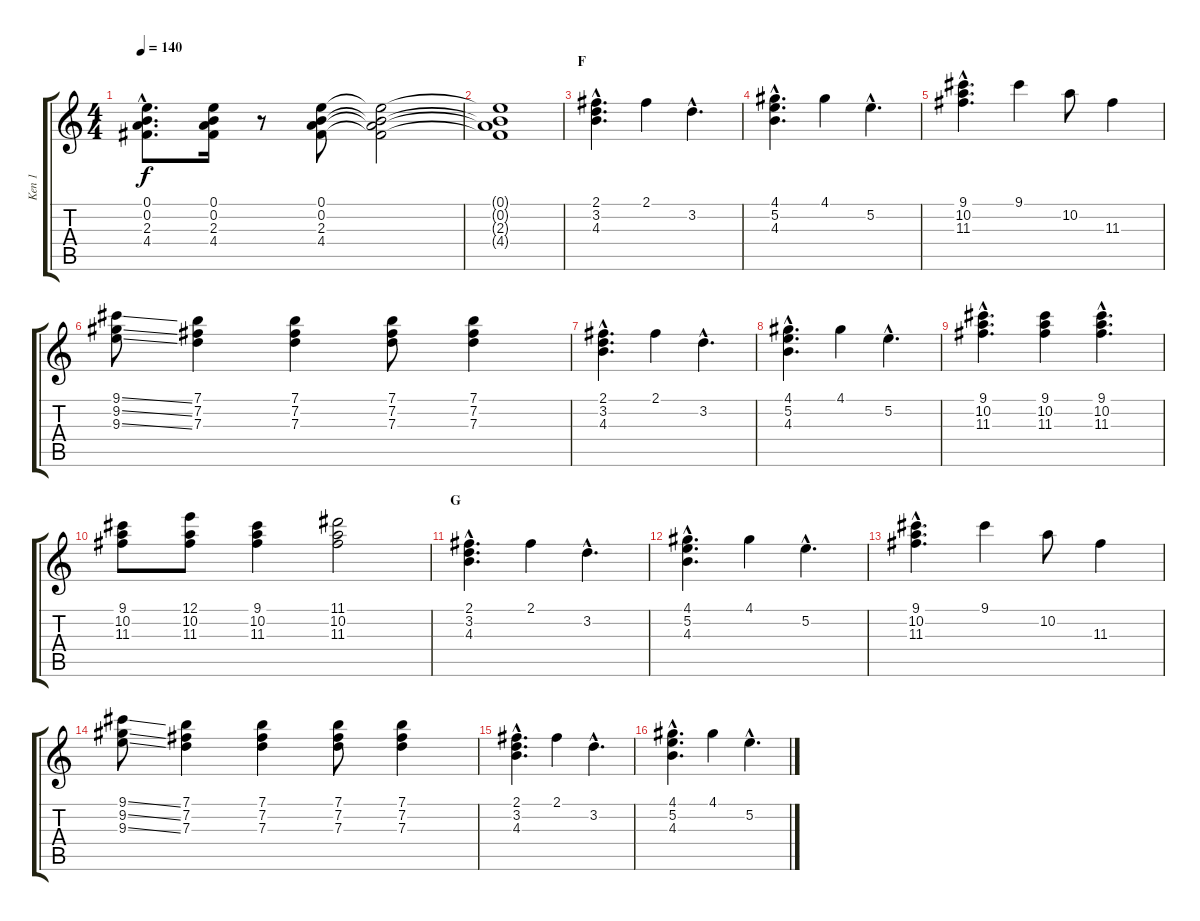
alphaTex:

\track ("Ken 1" "Ken 1") {instrument distortionguitar}
\staff {score tabs}
\tuning (E4 B3 G3 D3 A2 E2) {hide}
\ts (4 4)
\tempo 140
\clef g2
\ks c
(0.1{hac} 0.2{hac} 2.3{hac} 4.4{hac}).8{d dy f} (0.1 0.2 2.3 4.4).16 r.8 (0.1 0.2 2.3 4.4).8 (0.1{t} 0.2{t} 2.3{t} 4.4{t}).2 |
(0.1{t} 0.2{t} 2.3{t} 4.4{t}).1 |
\section ("" "F")
(2.1{hac} 3.2{hac} 4.3{hac}).4{d} 2.1.4 3.2{hac}.4{d} |
(4.1{hac} 5.2{hac} 4.3{hac}).4{d} 4.1.4 5.2{hac}.4{d} |
(9.1{hac} 10.2{hac} 11.3{hac}).4{d} 9.1.4 10.2.8 11.3.4 |
(9.1{ss} 9.2{ss} 9.3{ss}).8 (7.1 7.2 7.3).4 (7.1 7.2 7.3).4 (7.1 7.2 7.3).8 (7.1 7.2 7.3).4 |
(2.1{hac} 3.2{hac} 4.3{hac}).4{d} 2.1.4 3.2{hac}.4{d} |
(4.1{hac} 5.2{hac} 4.3{hac}).4{d} 4.1.4 5.2{hac}.4{d} |
(9.1{hac} 10.2{hac} 11.3{hac}).4{d} (9.1 10.2 11.3).4 (9.1{hac} 10.2{hac} 11.3{hac}).4{d} |
(9.1 10.2 11.3).8 (12.1 10.2 11.3).8 (9.1 10.2 11.3).4 (11.1 10.2 11.3).2 |
\section ("" "G")
(2.1{hac} 3.2{hac} 4.3{hac}).4{d} 2.1.4 3.2{hac}.4{d} |
(4.1{hac} 5.2{hac} 4.3{hac}).4{d} 4.1.4 5.2{hac}.4{d} |
(9.1{hac} 10.2{hac} 11.3{hac}).4{d} 9.1.4 10.2.8 11.3.4 |
(9.1{ss} 9.2{ss} 9.3{ss}).8 (7.1 7.2 7.3).4 (7.1 7.2 7.3).4 (7.1 7.2 7.3).8 (7.1 7.2 7.3).4 |
(2.1{hac} 3.2{hac} 4.3{hac}).4{d} 2.1.4 3.2{hac}.4{d} |
(4.1{hac} 5.2{hac} 4.3{hac}).4{d} 4.1.4 5.2{hac}.4{d}
